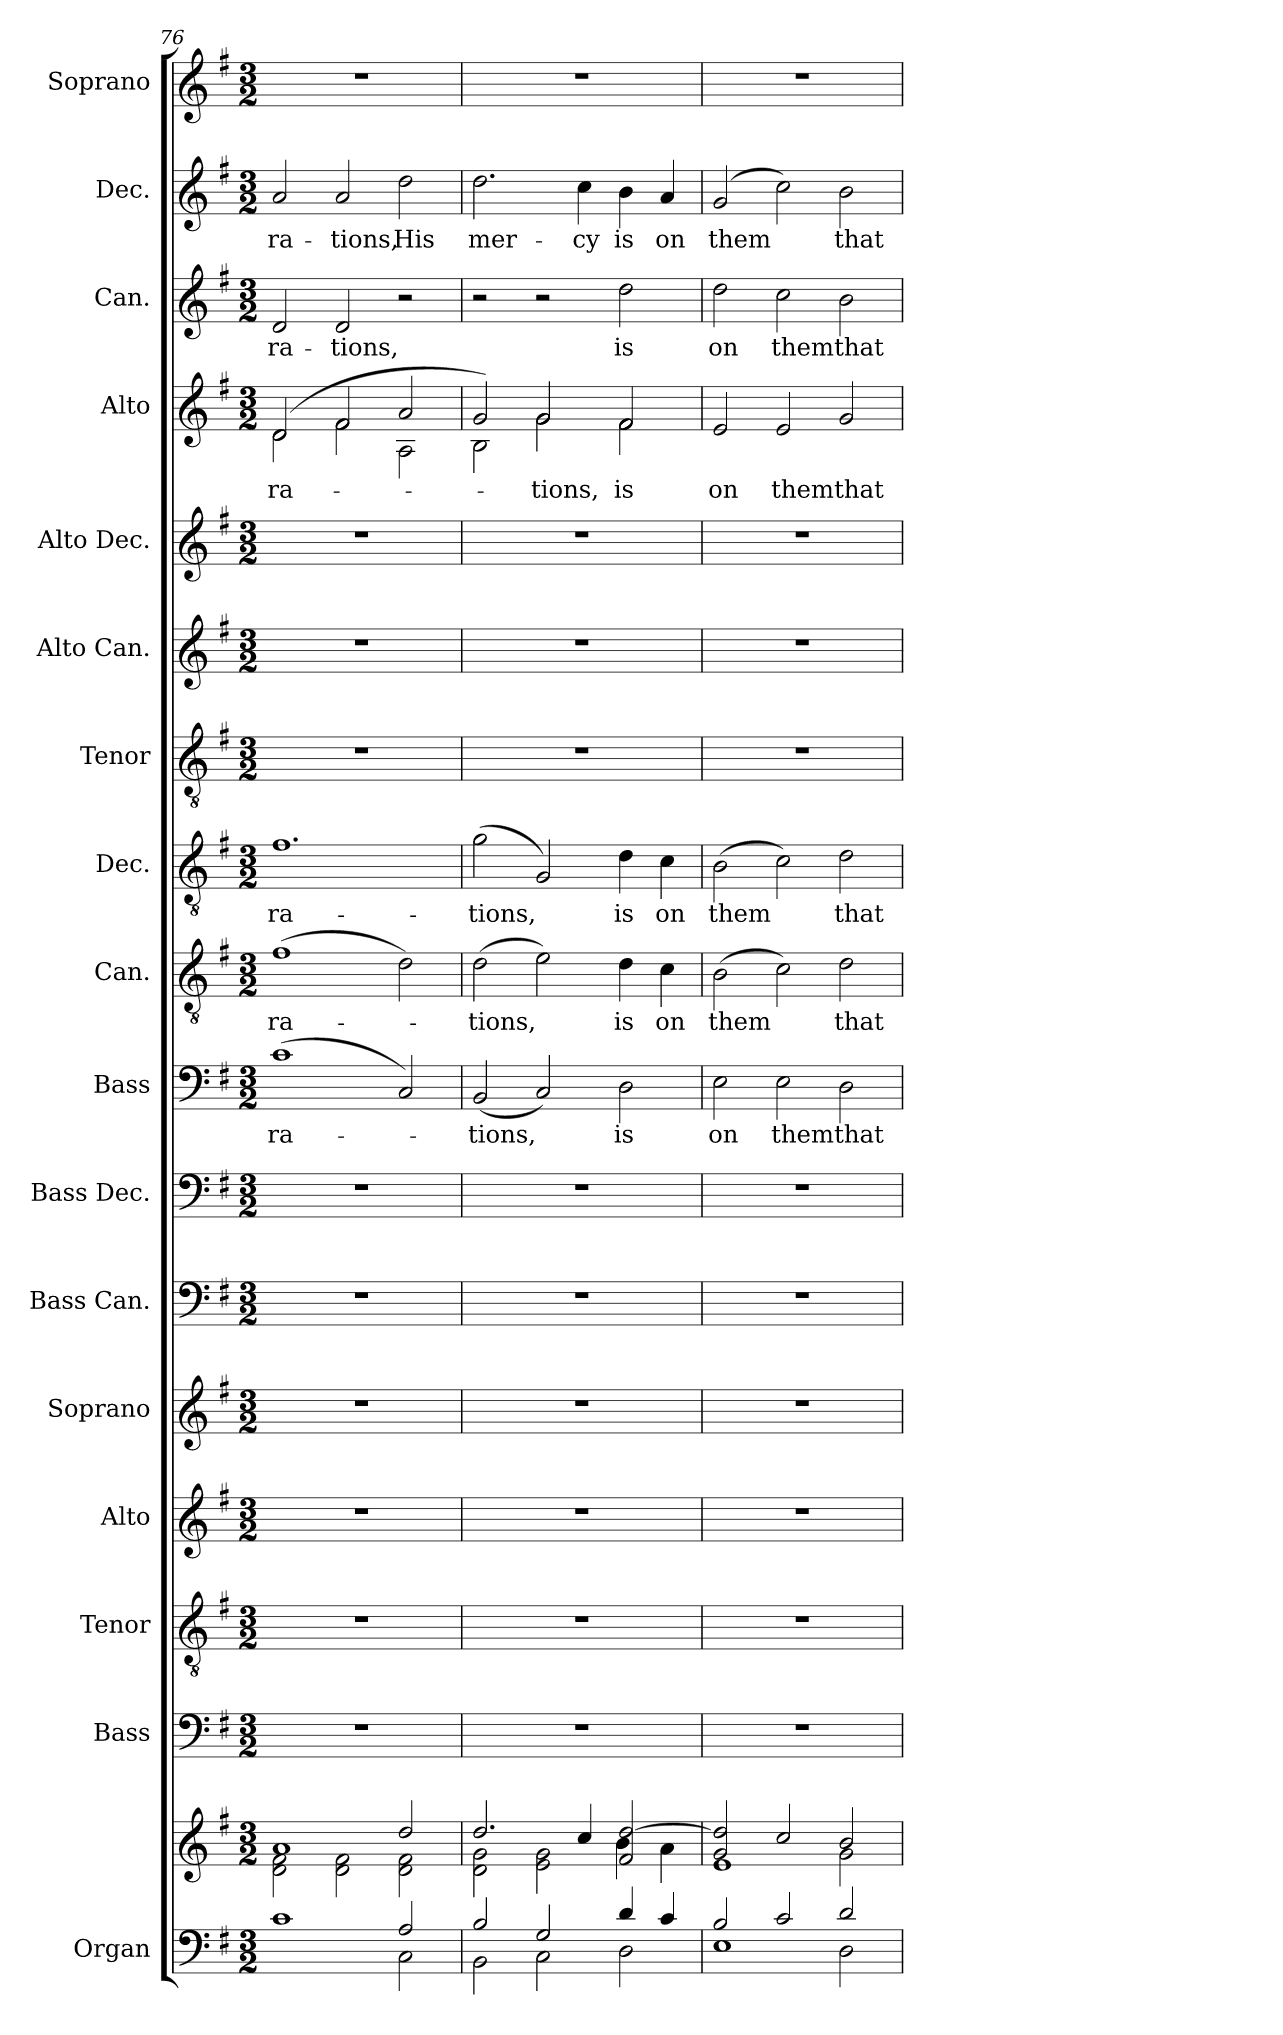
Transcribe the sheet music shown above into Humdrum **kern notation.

**kern	**kern	**kern	**kern	**kern	**kern	**kern	**kern	**kern	**text	**kern	**text	**kern	**text	**kern	**kern	**kern	**kern	**text	**kern	**text	**kern	**text	**kern
*part17	*part17	*part16	*part15	*part14	*part13	*part12	*part11	*part10	*part10	*part9	*part9	*part8	*part8	*part7	*part6	*part5	*part4	*part4	*part3	*part3	*part2	*part2	*part1
*staff18	*staff17	*staff16	*staff15	*staff14	*staff13	*staff12	*staff11	*staff10	*staff10	*staff9	*staff9	*staff8	*staff8	*staff7	*staff6	*staff5	*staff4	*staff4	*staff3	*staff3	*staff2	*staff2	*staff1
*I"Organ	*	*I"Bass	*I"Tenor	*I"Alto	*I"Soprano	*I"Bass Can.	*I"Bass Dec.	*I"Bass	*	*I"Can.	*	*I"Dec.	*	*I"Tenor	*I"Alto Can.	*I"Alto Dec.	*I"Alto	*	*I"Can.	*	*I"Dec.	*	*I"Soprano
*I'Org.	*	*I'B.	*I'T.	*I'A.	*I'S.	*I'B.   Can.	*I'Dec.	*I'B.	*	*	*	*I'Dec.	*	*I'T.	*I'A.   Can.	*I'Dec.	*I'A.	*	*	*	*I'Dec.	*	*I'S.
!!LO:LB:g=z
*clefF4	*clefG2	*clefF4	*clefGv2	*clefG2	*clefG2	*clefF4	*clefF4	*clefF4	*	*clefGv2	*	*clefGv2	*	*clefGv2	*clefG2	*clefG2	*clefG2	*	*clefG2	*	*clefG2	*	*clefG2
*	*	*	*ITrd7c12	*	*	*	*	*	*	*ITrd7c12	*	*ITrd7c12	*	*ITrd7c12	*	*	*	*	*	*	*	*	*
*k[f#]	*k[f#]	*k[f#]	*k[f#]	*k[f#]	*k[f#]	*k[f#]	*k[f#]	*k[f#]	*	*k[f#]	*	*k[f#]	*	*k[f#]	*k[f#]	*k[f#]	*k[f#]	*	*k[f#]	*	*k[f#]	*	*k[f#]
*G:	*G:	*G:	*G:	*G:	*G:	*G:	*G:	*G:	*	*G:	*	*G:	*	*G:	*G:	*G:	*G:	*	*G:	*	*G:	*	*G:
*M3/2	*M3/2	*M3/2	*M3/2	*M3/2	*M3/2	*M3/2	*M3/2	*M3/2	*	*M3/2	*	*M3/2	*	*M3/2	*M3/2	*M3/2	*M3/2	*	*M3/2	*	*M3/2	*	*M3/2
=76	=76	=76	=76	=76	=76	=76	=76	=76	=76	=76	=76	=76	=76	=76	=76	=76	=76	=76	=76	=76	=76	=76	=76
*^	*^	*	*	*	*	*	*	*	*	*	*	*	*	*	*	*	*	*	*	*	*	*	*
!	!	!	!	!LO:N:vis=1	!LO:N:vis=1	!LO:N:vis=1	!LO:N:vis=1	!LO:N:vis=1	!LO:N:vis=1	!	!	!	!	!	!	!	!	!	!	!	!	!	!	!	!
!	!	!	!	!	!	!	!	!	!	!	!LO:LY:b:color=#000000	!	!	!	!	!	!	!	!	!	!	!	!	!	!
!	!	!	!	!	!	!	!	!	!	!	!	!	!LO:LY:b:color=#000000	!	!	!	!	!	!	!	!	!	!	!	!
!	!	!	!	!	!	!	!	!	!	!	!	!	!	!	!LO:LY:b:color=#000000	!LO:N:vis=1	!LO:N:vis=1	!LO:N:vis=1	!	!	!	!	!	!	!
!	!	!	!	!	!	!	!	!	!	!	!	!	!	!	!	!	!	!	!	!LO:LY:b:color=#000000	!	!	!	!	!
*	*	*	*	*	*	*	*	*	*	*	*	*	*	*	*	*	*	*	*^	*	*	*	*	*	*
!	!	!	!	!	!	!	!	!	!	!	!	!	!	!	!	!	!	!	!	!	!	!	!LO:LY:b:color=#000000	!	!	!
!	!	!	!	!	!	!	!	!	!	!	!	!	!	!	!	!	!	!	!	!	!	!	!	!	!LO:LY:b:color=#000000	!LO:N:vis=1
1ci	1ryy	1ai	2di\ 2f#i	1.r	1.r	1.r	1.r	1.r	1.r	(1ci	-ra-	(1F#i	-ra-	1.F#i	-ra-	1.r	1.r	1.r	(2di/	2di\	-ra-	2di/	-ra-	2ai/	-ra-	1.r
!	!	!	!	!	!	!	!	!	!	!	!	!	!	!	!	!	!	!	!	!	!	!	!LO:LY:b:color=#000000	!	!	!
!	!	!	!	!	!	!	!	!	!	!	!	!	!	!	!	!	!	!	!	!	!	!	!	!	!LO:LY:b:color=#000000	!
.	.	.	2di\ 2f#i	.	.	.	.	.	.	.	.	.	.	.	.	.	.	.	2f#i/	2f#i\	.	2di/	-tions,	2ai/	-tions,	.
!	!	!	!	!	!	!	!	!	!	!	!	!	!	!	!	!	!	!	!	!	!	!	!	!	!LO:LY:b:color=#000000	!
2Ai/	2Ci\	2ddi/	2di\ 2f#i	.	.	.	.	.	.	2Ci/)	.	2Di\)	.	.	.	.	.	.	2ai/	2Ai\	.	2r	.	2ddi\	His	.
=77	=77	=77	=77	=77	=77	=77	=77	=77	=77	=77	=77	=77	=77	=77	=77	=77	=77	=77	=77	=77	=77	=77	=77	=77	=77	=77
!	!	!	!	!LO:N:vis=1	!LO:N:vis=1	!LO:N:vis=1	!LO:N:vis=1	!LO:N:vis=1	!LO:N:vis=1	!	!	!	!	!	!	!	!	!	!	!	!	!	!	!	!	!
!	!	!	!	!	!	!	!	!	!	!	!LO:LY:b:color=#000000	!	!	!	!	!	!	!	!	!	!	!	!	!	!	!
!	!	!	!	!	!	!	!	!	!	!	!	!	!LO:LY:b:color=#000000	!	!	!	!	!	!	!	!	!	!	!	!	!
!	!	!	!	!	!	!	!	!	!	!	!	!	!	!	!LO:LY:b:color=#000000	!LO:N:vis=1	!LO:N:vis=1	!LO:N:vis=1	!	!	!	!	!	!	!	!
!	!	!	!	!	!	!	!	!	!	!	!	!	!	!	!	!	!	!	!	!	!	!	!	!	!LO:LY:b:color=#000000	!LO:N:vis=1
2Bi/	2BBi\	2.ddi/	2di\ 2gi	1.r	1.r	1.r	1.r	1.r	1.r	(2BBi/	-tions,	(2Di\	-tions,	(2Gi\	-tions,	1.r	1.r	1.r	2gi/)	2Bi\	.	2r	.	2.ddi\	mer-	1.r
!	!	!	!	!	!	!	!	!	!	!	!	!	!	!	!	!	!	!	!	!	!LO:LY:b:color=#000000	!	!	!	!	!
2Gi/	2Ci\	.	2ei\ 2gi	.	.	.	.	.	.	2Ci/)	.	2Ei\)	.	2GGi/)	.	.	.	.	2gi/	2gi\	-tions,	2r	.	.	.	.
!	!	!	!	!	!	!	!	!	!	!	!	!	!	!	!	!	!	!	!	!	!	!	!	!	!LO:LY:b:color=#000000	!
.	.	4cci/	.	.	.	.	.	.	.	.	.	.	.	.	.	.	.	.	.	.	.	.	.	4cci\	-cy	.
!	!	!	!	!	!	!	!	!	!	!	!LO:LY:b:color=#000000	!	!	!	!	!	!	!	!	!	!	!	!	!	!	!
!	!	!	!	!	!	!	!	!	!	!	!	!	!LO:LY:b:color=#000000	!	!	!	!	!	!	!	!	!	!	!	!	!
!	!	!	!	!	!	!	!	!	!	!	!	!	!	!	!LO:LY:b:color=#000000	!	!	!	!	!	!	!	!	!	!	!
!	!	!	!	!	!	!	!	!	!	!	!	!	!	!	!	!	!	!	!	!	!LO:LY:b:color=#000000	!	!	!	!	!
!	!	!	!	!	!	!	!	!	!	!	!	!	!	!	!	!	!	!	!	!	!	!	!LO:LY:b:color=#000000	!	!	!
!	!	!	!	!	!	!	!	!	!	!	!	!	!	!	!	!	!	!	!	!	!	!	!	!	!LO:LY:b:color=#000000	!
4di/	2Di\	2f#i/ [2ddi	4bi\	.	.	.	.	.	.	2Di\	is	4Di\	is	4Di\	is	.	.	.	2f#i/	2f#i\	is	2ddi\	is	4bi\	is	.
!	!	!	!	!	!	!	!	!	!	!	!	!	!LO:LY:b:color=#000000	!	!	!	!	!	!	!	!	!	!	!	!	!
!	!	!	!	!	!	!	!	!	!	!	!	!	!	!	!LO:LY:b:color=#000000	!	!	!	!	!	!	!	!	!	!	!
!	!	!	!	!	!	!	!	!	!	!	!	!	!	!	!	!	!	!	!	!	!	!	!	!	!LO:LY:b:color=#000000	!
4ci/	.	.	4ai\	.	.	.	.	.	.	.	.	4Ci\	on	4Ci\	on	.	.	.	.	.	.	.	.	4ai/	on	.
*	*	*	*	*	*	*	*	*	*	*	*	*	*	*	*	*	*	*	*v	*v	*	*	*	*	*	*
=78	=78	=78	=78	=78	=78	=78	=78	=78	=78	=78	=78	=78	=78	=78	=78	=78	=78	=78	=78	=78	=78	=78	=78	=78	=78
!	!	!	!	!LO:N:vis=1	!LO:N:vis=1	!LO:N:vis=1	!LO:N:vis=1	!LO:N:vis=1	!LO:N:vis=1	!	!	!	!	!	!	!	!	!	!	!	!	!	!	!	!
!	!	!	!	!	!	!	!	!	!	!	!LO:LY:b:color=#000000	!	!	!	!	!	!	!	!	!	!	!	!	!	!
!	!	!	!	!	!	!	!	!	!	!	!	!	!LO:LY:b:color=#000000	!	!	!	!	!	!	!	!	!	!	!	!
!	!	!	!	!	!	!	!	!	!	!	!	!	!	!	!LO:LY:b:color=#000000	!LO:N:vis=1	!LO:N:vis=1	!LO:N:vis=1	!	!	!	!	!	!	!
!	!	!	!	!	!	!	!	!	!	!	!	!	!	!	!	!	!	!	!	!LO:LY:b:color=#000000	!	!	!	!	!
!	!	!	!	!	!	!	!	!	!	!	!	!	!	!	!	!	!	!	!	!	!	!LO:LY:b:color=#000000	!	!	!
!	!	!	!	!	!	!	!	!	!	!	!	!	!	!	!	!	!	!	!	!	!	!	!	!LO:LY:b:color=#000000	!LO:N:vis=1
2Bi/	1Ei	2gi/ 2ddi]	1ei	1.r	1.r	1.r	1.r	1.r	1.r	2Ei\	on	(2BBi\	them	(2BBi\	them	1.r	1.r	1.r	2ei/	on	2ddi\	on	(2gi/	them	1.r
!	!	!	!	!	!	!	!	!	!	!	!LO:LY:b:color=#000000	!	!	!	!	!	!	!	!	!	!	!	!	!	!
!	!	!	!	!	!	!	!	!	!	!	!	!	!	!	!	!	!	!	!	!LO:LY:b:color=#000000	!	!	!	!	!
!	!	!	!	!	!	!	!	!	!	!	!	!	!	!	!	!	!	!	!	!	!	!LO:LY:b:color=#000000	!	!	!
2ci/	.	2cci/	.	.	.	.	.	.	.	2Ei\	them	2Ci\)	.	2Ci\)	.	.	.	.	2ei/	them	2cci\	them	2cci\)	.	.
!	!	!	!	!	!	!	!	!	!	!	!LO:LY:b:color=#000000	!	!	!	!	!	!	!	!	!	!	!	!	!	!
!	!	!	!	!	!	!	!	!	!	!	!	!	!LO:LY:b:color=#000000	!	!	!	!	!	!	!	!	!	!	!	!
!	!	!	!	!	!	!	!	!	!	!	!	!	!	!	!LO:LY:b:color=#000000	!	!	!	!	!	!	!	!	!	!
!	!	!	!	!	!	!	!	!	!	!	!	!	!	!	!	!	!	!	!	!LO:LY:b:color=#000000	!	!	!	!	!
!	!	!	!	!	!	!	!	!	!	!	!	!	!	!	!	!	!	!	!	!	!	!LO:LY:b:color=#000000	!	!	!
!	!	!	!	!	!	!	!	!	!	!	!	!	!	!	!	!	!	!	!	!	!	!	!	!LO:LY:b:color=#000000	!
2di/	2Di\	2bi/	2gi\	.	.	.	.	.	.	2Di\	that	2Di\	that	2Di\	that	.	.	.	2gi/	that	2bi\	that	2bi\	that	.
*v	*v	*	*	*	*	*	*	*	*	*	*	*	*	*	*	*	*	*	*	*	*	*	*	*	*
*	*v	*v	*	*	*	*	*	*	*	*	*	*	*	*	*	*	*	*	*	*	*	*	*	*
=	=	=	=	=	=	=	=	=	=	=	=	=	=	=	=	=	=	=	=	=	=	=	=
*-	*-	*-	*-	*-	*-	*-	*-	*-	*-	*-	*-	*-	*-	*-	*-	*-	*-	*-	*-	*-	*-	*-	*-
